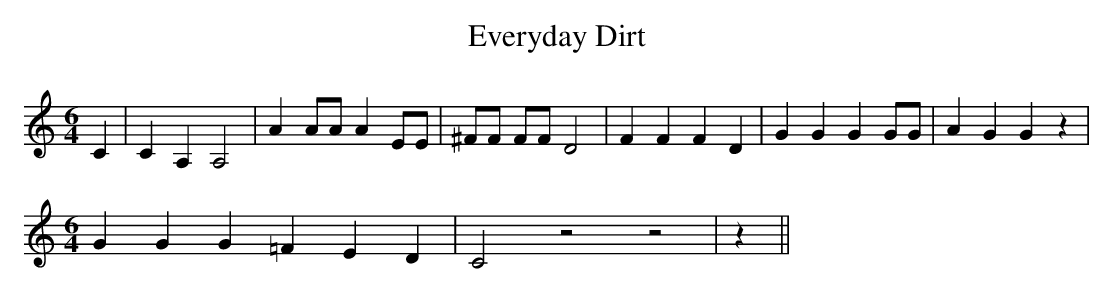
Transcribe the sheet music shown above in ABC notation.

X:1
T:Everyday Dirt
M:6/4
L:1/4
K:C
 C| C A, A,2| A A/2A/2 A E/2E/2| ^F/2F/2 F/2F/2 D2| F F F D| G G G G/2G/2|\
 A G G z|
M:6/4
 G G G =F E D| C2 z2 z2| z||
